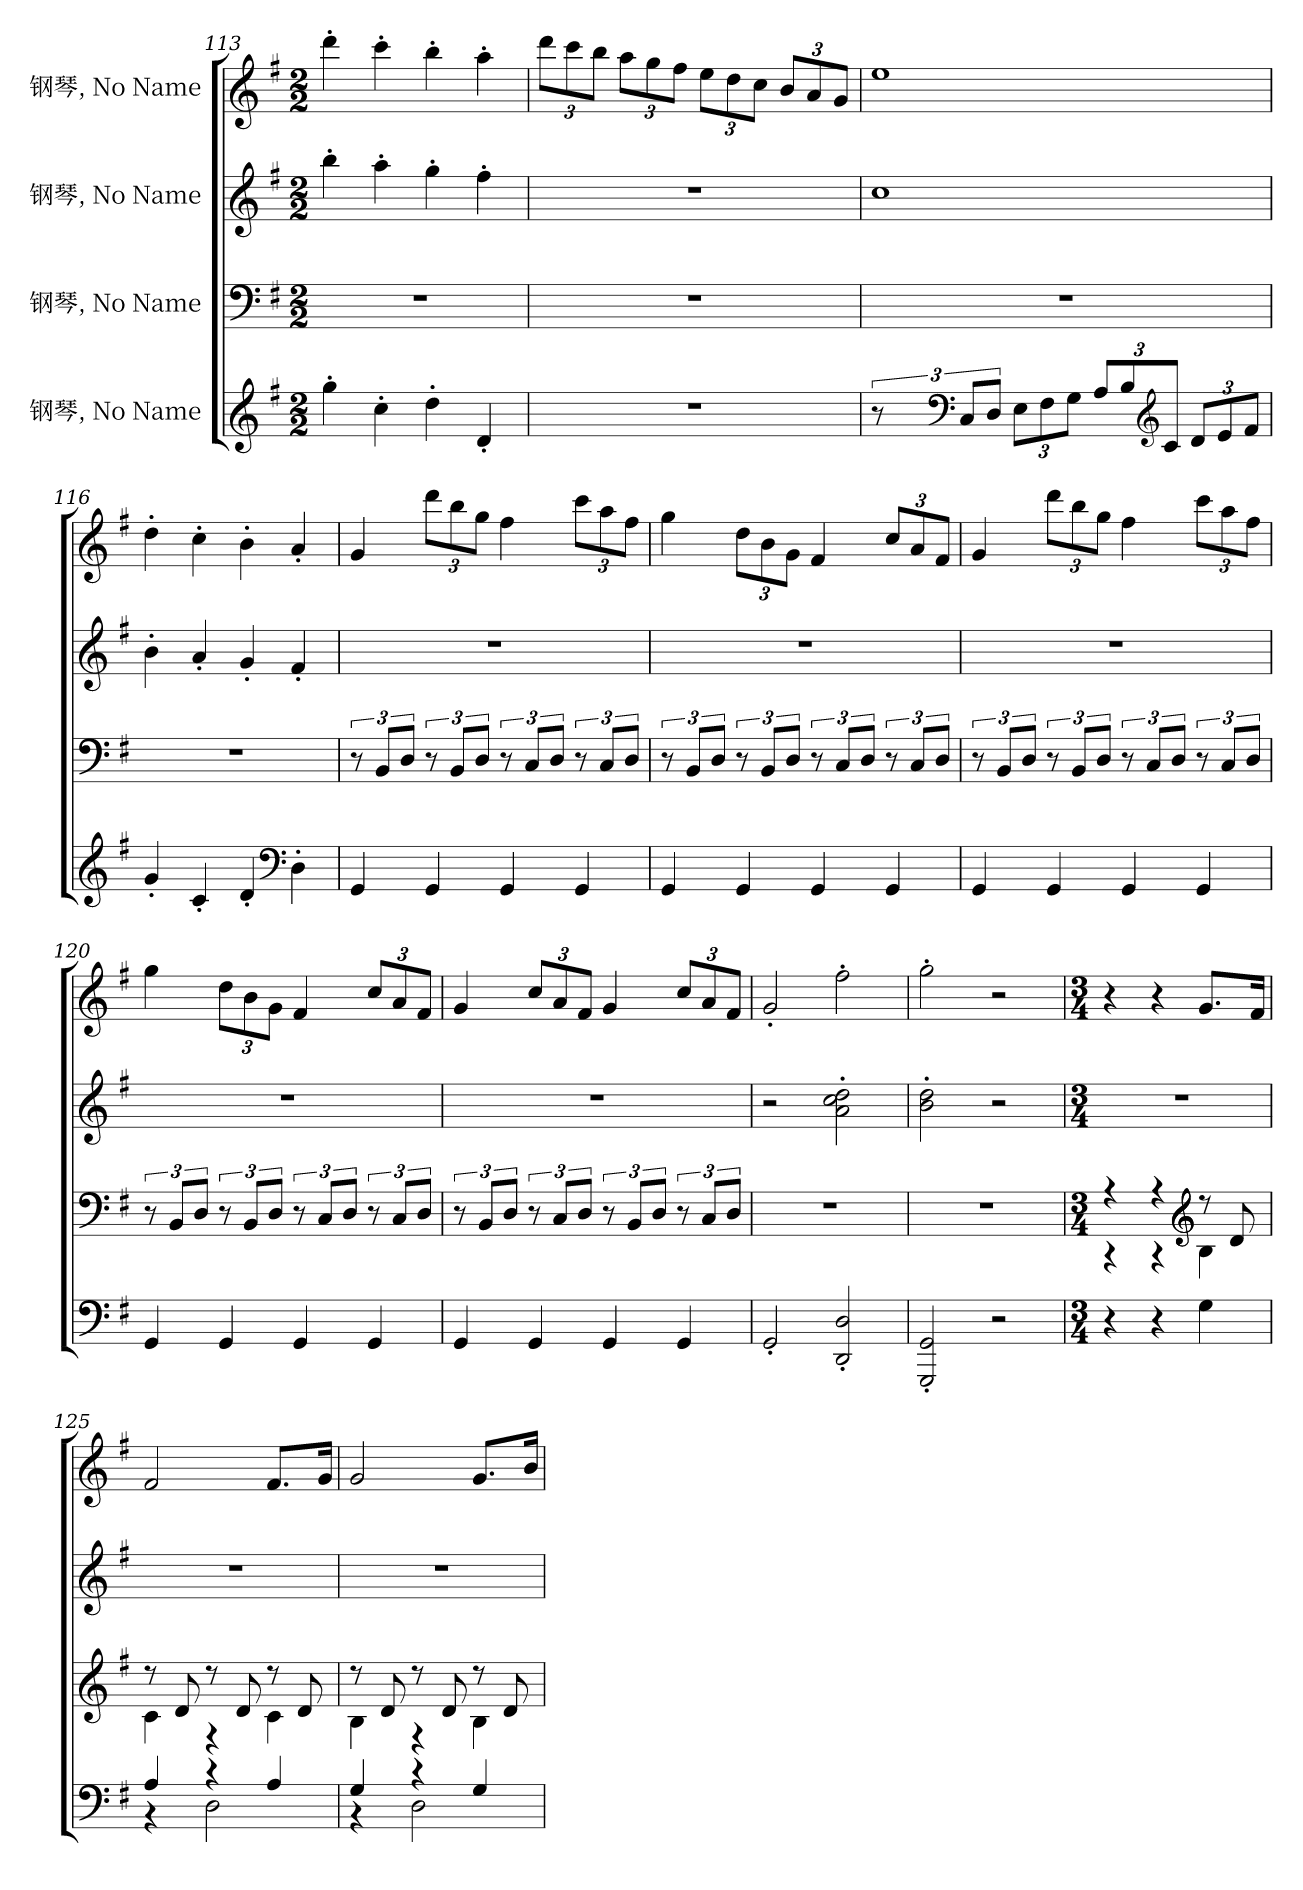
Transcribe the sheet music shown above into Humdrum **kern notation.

**kern	**kern	**kern	**kern
*part4	*part3	*part2	*part1
*staff4	*staff3	*staff2	*staff1
*I"钢琴, No Name	*I"钢琴, No Name	*I"钢琴, No Name	*I"钢琴, No Name
*clefG2	*clefF4	*clefG2	*clefG2
*k[f#]	*k[f#]	*k[f#]	*k[f#]
*M2/2	*M2/2	*M2/2	*M2/2
=113	=113	=113	=113
4gg'\	1r	4bb'\	4ddd'\
4cc'\	.	4aa'\	4ccc'\
4dd'\	.	4gg'\	4bb'\
4d'/	.	4ff#'\	4aa'\
=114	=114	=114	=114
*	*	*	*Xbrackettup
*	*	*	*MM143
1r	1r	1r	12ddd\L
.	.	.	12ccc\
.	.	.	12bb\J
.	.	.	12aa\L
.	.	.	12gg\
.	.	.	12ff#\J
.	.	.	12ee\L
.	.	.	12dd\
.	.	.	12cc\J
.	.	.	12b/L
.	.	.	12a/
.	.	.	12g/J
!!LO:LB:g=z
=115	=115	=115	=115
*	*	*	*MM143
12r	1r	1cc	1ee
*clefF4	*	*	*
12C/L	.	.	.
12D/J	.	.	.
*Xbrackettup	*	*	*
12E\L	.	.	.
12F#\	.	.	.
12G\J	.	.	.
12A/L	.	.	.
12B/	.	.	.
*clefG2	*	*	*
12c/J	.	.	.
12d/L	.	.	.
12e/	.	.	.
12f#/J	.	.	.
=116	=116	=116	=116
4g'/	1r	4b'\	4dd'\
4c'/	.	4a'/	4cc'\
4d'/	.	4g'/	4b'\
*clefF4	*	*	*
4D'\	.	4f#'/	4a'/
=117	=117	=117	=117
*	*	*	*MM143
4GG/	12r	1r	4g/
.	12BB/L	.	.
.	12D/J	.	.
4GG/	12r	.	12ddd\L
.	12BB/L	.	12bb\
.	12D/J	.	12gg\J
4GG/	12r	.	4ff#\
.	12C/L	.	.
.	12D/J	.	.
4GG/	12r	.	12ccc\L
.	12C/L	.	12aa\
.	12D/J	.	12ff#\J
!!LO:PB:g=z
=118	=118	=118	=118
4GG/	12r	1r	4gg\
.	12BB/L	.	.
.	12D/J	.	.
4GG/	12r	.	12dd\L
.	12BB/L	.	12b\
.	12D/J	.	12g\J
4GG/	12r	.	4f#/
.	12C/L	.	.
.	12D/J	.	.
4GG/	12r	.	12cc/L
.	12C/L	.	12a/
.	12D/J	.	12f#/J
=119	=119	=119	=119
4GG/	12r	1r	4g/
.	12BB/L	.	.
.	12D/J	.	.
4GG/	12r	.	12ddd\L
.	12BB/L	.	12bb\
.	12D/J	.	12gg\J
4GG/	12r	.	4ff#\
.	12C/L	.	.
.	12D/J	.	.
4GG/	12r	.	12ccc\L
.	12C/L	.	12aa\
.	12D/J	.	12ff#\J
=120	=120	=120	=120
4GG/	12r	1r	4gg\
.	12BB/L	.	.
.	12D/J	.	.
4GG/	12r	.	12dd\L
.	12BB/L	.	12b\
.	12D/J	.	12g\J
4GG/	12r	.	4f#/
.	12C/L	.	.
.	12D/J	.	.
4GG/	12r	.	12cc/L
.	12C/L	.	12a/
.	12D/J	.	12f#/J
!!LO:LB:g=z
=121	=121	=121	=121
4GG/	12r	1r	4g/
.	12BB/L	.	.
.	12D/J	.	.
4GG/	12r	.	12cc/L
.	12C/L	.	12a/
.	12D/J	.	12f#/J
4GG/	12r	.	4g/
.	12BB/L	.	.
.	12D/J	.	.
4GG/	12r	.	12cc/L
.	12C/L	.	12a/
.	12D/J	.	12f#/J
=122	=122	=122	=122
*	*	*	*MM138
2GG'/	1r	2r	2g'/
*	*	*	*MM120
2DD/' 2D/'	.	2a\' 2cc\' 2dd\'	2ff#'\
=123	=123	=123	=123
*	*	*	*MM120
2GGG/' 2GG/'	1r	2b\' 2dd\'	2gg'\
2r	.	2r	2r
=124	=124	=124	=124
*M3/4	*M3/4	*M3/4	*M3/4
*	*^	*	*
4r	4r	4r	2.r	4r
4r	4r	4r	.	4r
*	*clefG2	*	*	*
*	*	*	*	*MM100
4G\	8r	4B\	.	8.g/L
.	8d/	.	.	.
.	.	.	.	16f#/Jk
=125	=125	=125	=125	=125
*^	*	*	*	*
4A/	4r	8r	4c\	2.r	2f#/
.	.	8d/	.	.	.
4r	2D\	8r	4r	.	.
.	.	8d/	.	.	.
4A/	.	8r	4c\	.	8.f#/L
.	.	8d/	.	.	.
.	.	.	.	.	16g/Jk
=126	=126	=126	=126	=126	=126
4G/	4r	8r	4B\	2.r	2g/
.	.	8d/	.	.	.
4r	2D\	8r	4r	.	.
.	.	8d/	.	.	.
4G/	.	8r	4B\	.	8.g/L
.	.	8d/	.	.	.
.	.	.	.	.	16b/Jk
*v	*v	*	*	*	*
*	*v	*v	*	*
=	=	=	=
*-	*-	*-	*-
